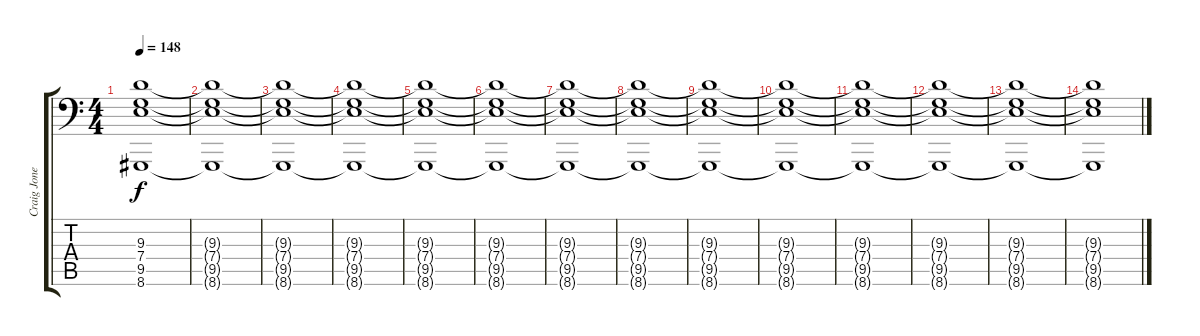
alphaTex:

\track ("Craig Jones" "Craig Jone") {instrument lead2sawtooth}
\staff {score tabs}
\tuning (D5 A3 F3 C3 G2 C1) {hide}
\ts (4 4)
\tempo 148
\clef f4
\ks c
(9.3{t} 7.4{t} 9.5{t} 8.6{t}).1{dy f} |
(9.3{t} 7.4{t} 9.5{t} 8.6{t}).1 |
(9.3{t} 7.4{t} 9.5{t} 8.6{t}).1 |
(9.3{t} 7.4{t} 9.5{t} 8.6{t}).1 |
(9.3{t} 7.4{t} 9.5{t} 8.6{t}).1 |
(9.3{t} 7.4{t} 9.5{t} 8.6{t}).1 |
(9.3{t} 7.4{t} 9.5{t} 8.6{t}).1 |
(9.3{t} 7.4{t} 9.5{t} 8.6{t}).1 |
(9.3{t} 7.4{t} 9.5{t} 8.6{t}).1 |
(9.3{t} 7.4{t} 9.5{t} 8.6{t}).1 |
(9.3{t} 7.4{t} 9.5{t} 8.6{t}).1 |
(9.3{t} 7.4{t} 9.5{t} 8.6{t}).1 |
(9.3{t} 7.4{t} 9.5{t} 8.6{t}).1 |
(9.3{t} 7.4{t} 9.5{t} 8.6{t}).1
